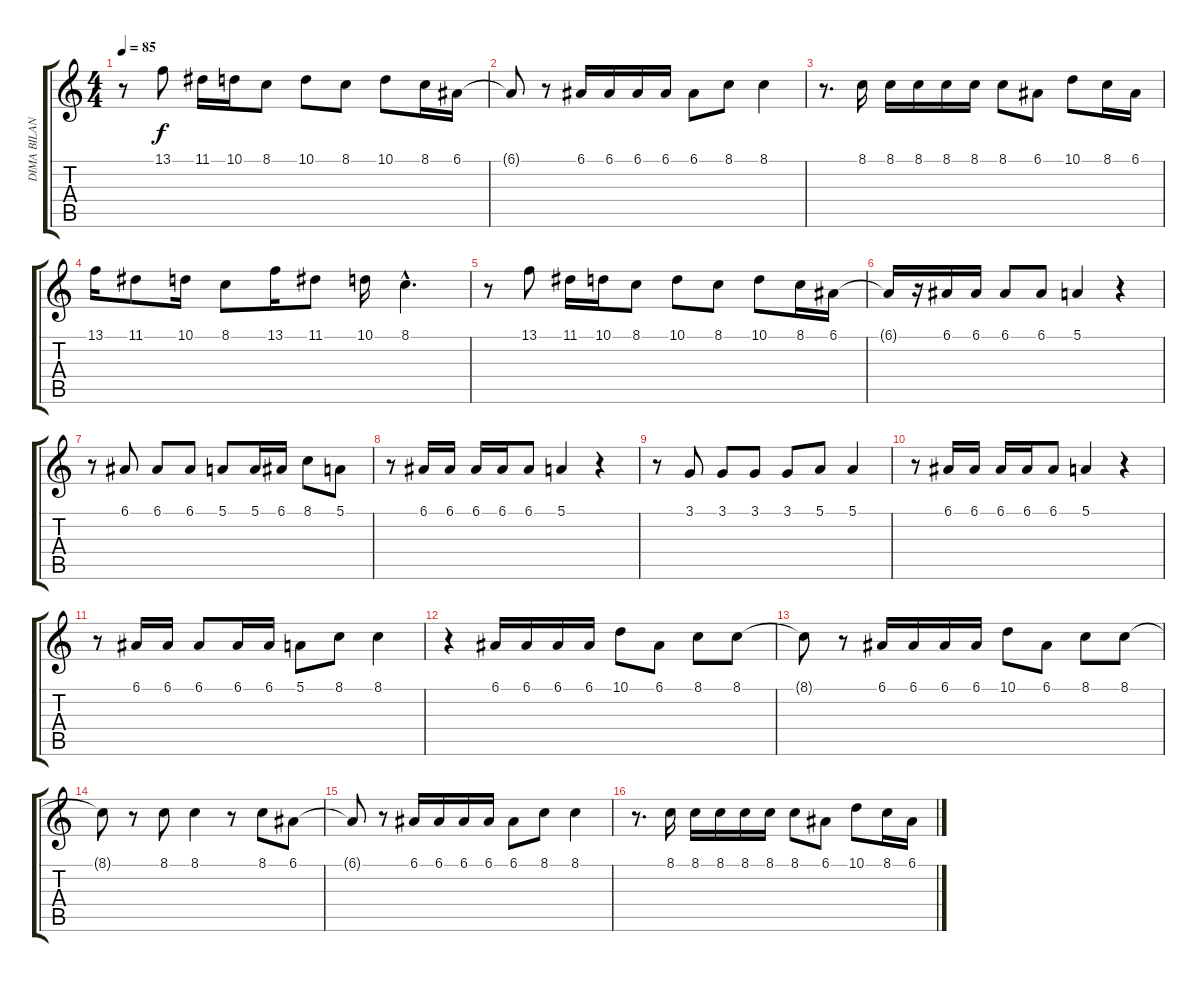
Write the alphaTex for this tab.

\track ("DIMA BILAN" "DIMA BILAN") {instrument fx5brightness}
\staff {score tabs}
\tuning (E4 B3 G3 D3 A2 E2) {hide}
\ts (4 4)
\tempo 85
\clef g2
\ks c
r.8{dy f} 13.1.8 11.1.16 10.1.16 8.1.8 10.1.8 8.1.8 10.1.8 8.1.16 6.1.16 |
6.1{t}.8 r.8 6.1.16 6.1.16 6.1.16 6.1.16 6.1.8 8.1.8 8.1.4 |
r.8{d} 8.1.16 8.1.16 8.1.16 8.1.16 8.1.16 8.1.8 6.1.8 10.1.8 8.1.16 6.1.16 |
13.1.16 11.1.8 10.1.16 8.1.8 13.1.16 11.1.8 10.1.16 8.1{hac}.4{d} |
r.8 13.1.8 11.1.16 10.1.16 8.1.8 10.1.8 8.1.8 10.1.8 8.1.16 6.1.16 |
6.1{t}.16 r.16 6.1.16 6.1.16 6.1.8 6.1.8 5.1.4 r.4 |
r.8 6.1.8 6.1.8 6.1.8 5.1.8 5.1.16 6.1.16 8.1.8 5.1.8 |
r.8 6.1.16 6.1.16 6.1.16 6.1.16 6.1.8 5.1.4 r.4 |
r.8 3.1.8 3.1.8 3.1.8 3.1.8 5.1.8 5.1.4 |
r.8 6.1.16 6.1.16 6.1.16 6.1.16 6.1.8 5.1.4 r.4 |
r.8 6.1.16 6.1.16 6.1.8 6.1.16 6.1.16 5.1.8 8.1.8 8.1.4 |
r.4 6.1.16 6.1.16 6.1.16 6.1.16 10.1.8 6.1.8 8.1.8 8.1.8 |
8.1{t}.8 r.8 6.1.16 6.1.16 6.1.16 6.1.16 10.1.8 6.1.8 8.1.8 8.1.8 |
8.1{t}.8 r.8 8.1.8 8.1.4 r.8 8.1.8 6.1.8 |
6.1{t}.8 r.8 6.1.16 6.1.16 6.1.16 6.1.16 6.1.8 8.1.8 8.1.4 |
r.8{d} 8.1.16 8.1.16 8.1.16 8.1.16 8.1.16 8.1.8 6.1.8 10.1.8 8.1.16 6.1.16
